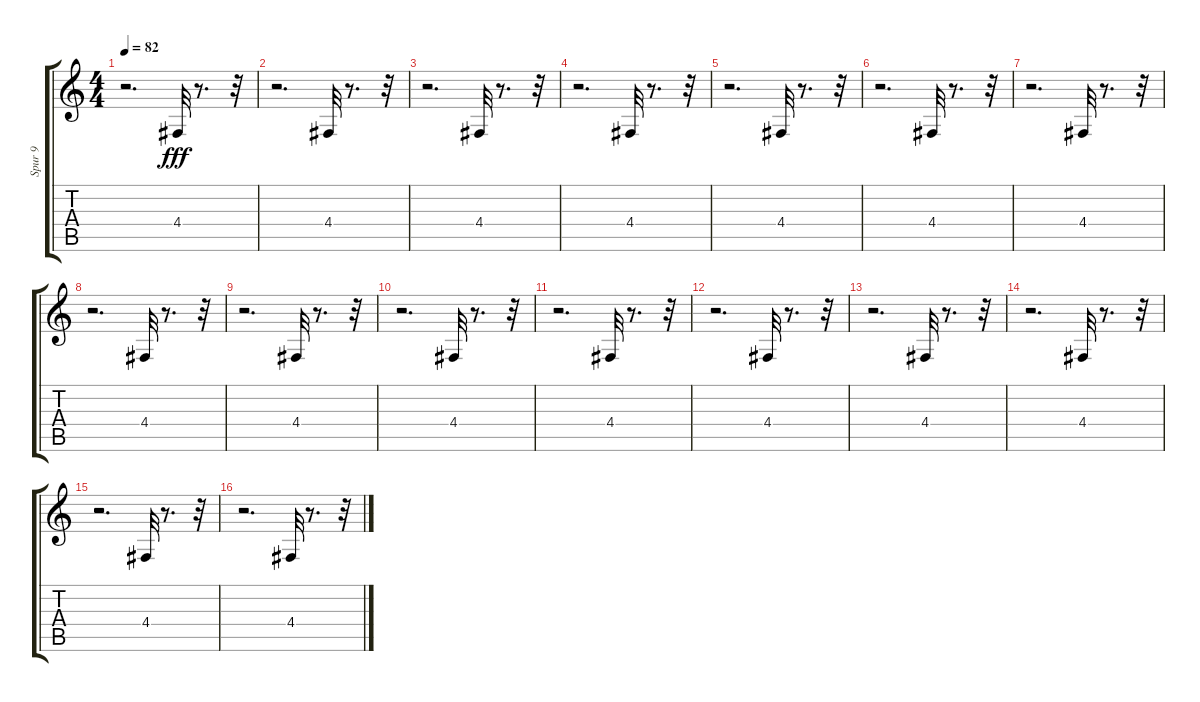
\track ("Spur 9" "Spur 9") {instrument acousticgrandpiano}
\staff {score tabs}
\tuning (E4 B3 G3 D3 A2 E2) {hide}
\ts (4 4)
\tempo 82
\clef g2
\ks c
r.2{d dy fff} 4.4.32 r.8{d} r.32 |
r.2{d} 4.4.32 r.8{d} r.32 |
r.2{d} 4.4.32 r.8{d} r.32 |
r.2{d} 4.4.32 r.8{d} r.32 |
r.2{d} 4.4.32 r.8{d} r.32 |
r.2{d} 4.4.32 r.8{d} r.32 |
r.2{d} 4.4.32 r.8{d} r.32 |
r.2{d} 4.4.32 r.8{d} r.32 |
r.2{d} 4.4.32 r.8{d} r.32 |
r.2{d} 4.4.32 r.8{d} r.32 |
r.2{d} 4.4.32 r.8{d} r.32 |
r.2{d} 4.4.32 r.8{d} r.32 |
r.2{d} 4.4.32 r.8{d} r.32 |
r.2{d} 4.4.32 r.8{d} r.32 |
r.2{d} 4.4.32 r.8{d} r.32 |
r.2{d} 4.4.32 r.8{d} r.32
